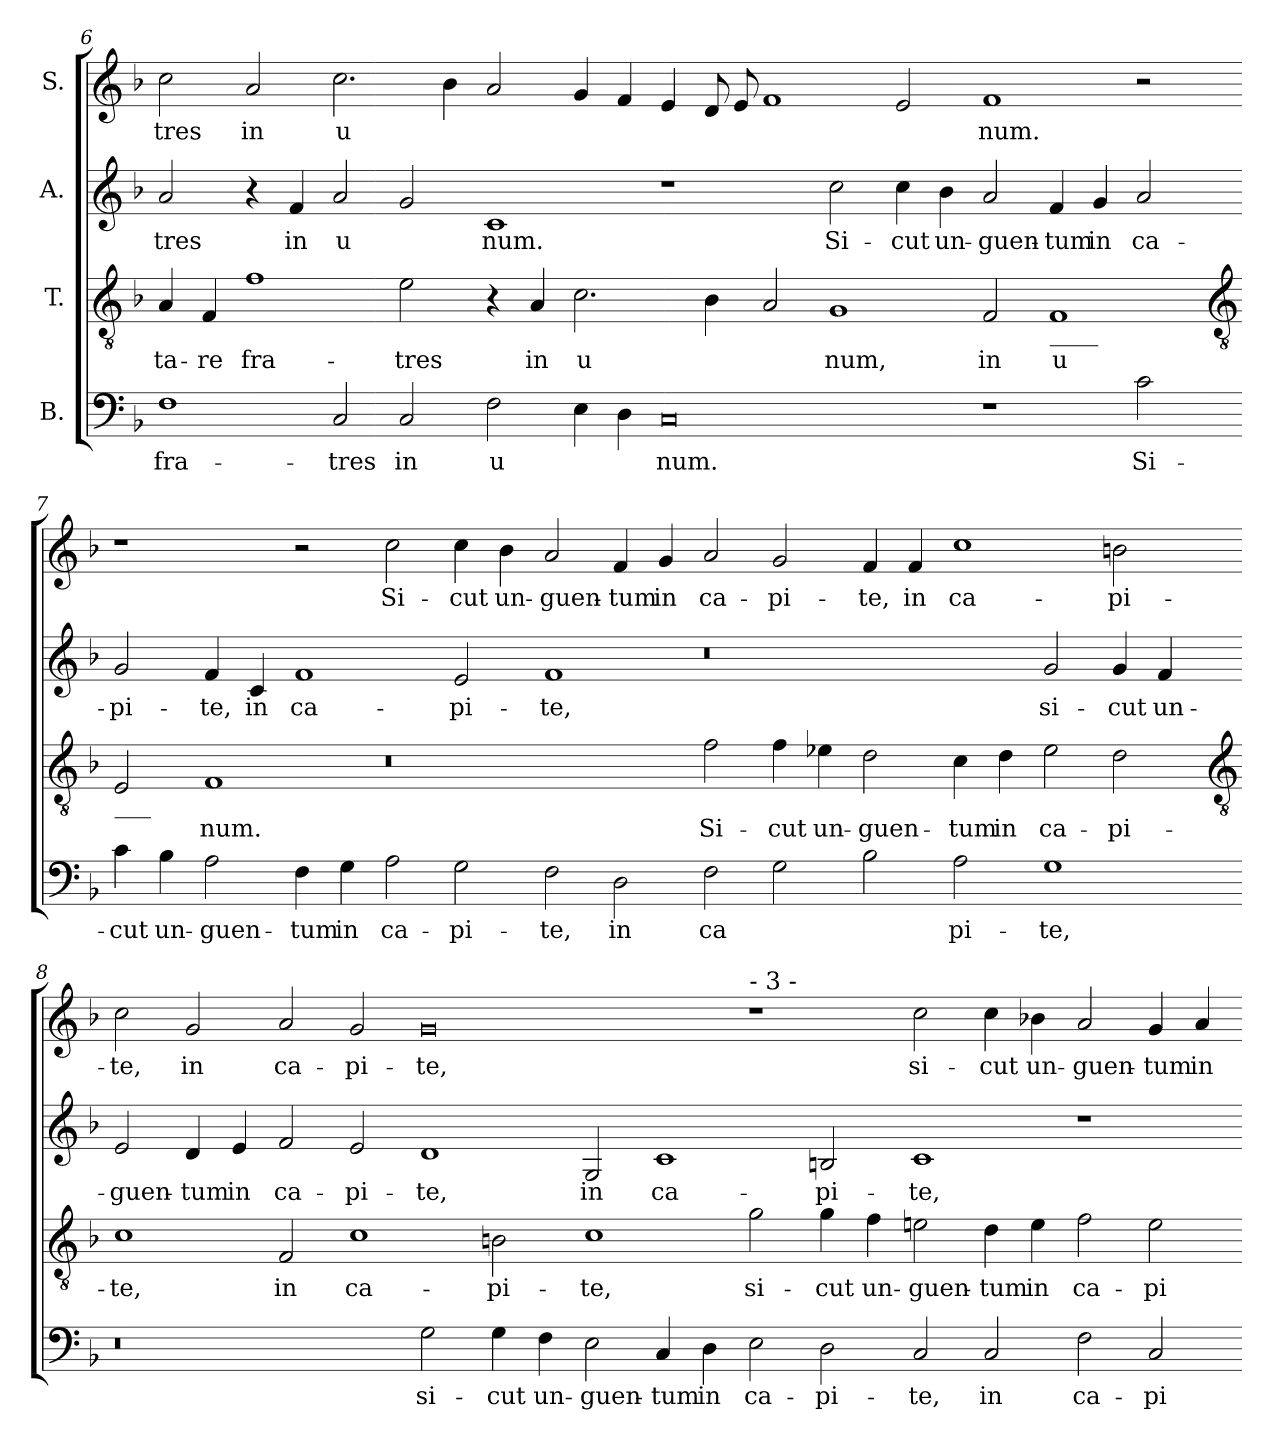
**kern	**text	**kern	**text	**kern	**text	**kern	**text
*part4	*part4	*part3	*part3	*part2	*part2	*part1	*part1
*staff4	*staff4	*staff3	*staff3	*staff2	*staff2	*staff1	*staff1
*I"B.	*	*I"T.	*	*I"A.	*	*I"S.	*
!!LO:LB:g=z
*clefF4	*	*clefGv2	*	*clefG2	*	*clefG2	*
*k[b-]	*	*k[b-]	*	*k[b-]	*	*k[b-]	*
*F:	*	*F:	*	*F:	*	*F:	*
=6	=6	=6	=6	=6	=6	=6	=6
!	!LO:LY:b	!	!LO:LY:b	!	!LO:LY:b	!	!LO:LY:b
1F	fra-	4A	-ta-	2a	-tres	2cc	-tres
!	!	!	!LO:LY:b	!	!	!	!
.	.	4F	-re	.	.	.	.
!	!	!	!LO:LY:b	!	!	!	!LO:LY:b
.	.	1f	fra-	4r	.	2a	in
!	!	!	!	!	!LO:LY:b	!	!
.	.	.	.	4f	in	.	.
!	!LO:LY:b	!	!	!	!LO:LY:b	!	!LO:LY:b
2C	-tres	.	.	2a	u	2.cc	u
!	!LO:LY:b	!	!LO:LY:b	!	!	!	!
2C	in	2e	-tres	2g	.	.	.
.	.	.	.	.	.	4b-	.
!	!LO:LY:b	!	!	!	!LO:LY:b	!	!
2F	u	4r	.	1c	num.	2a	.
!	!	!	!LO:LY:b	!	!	!	!
.	.	4A	in	.	.	.	.
!	!	!	!LO:LY:b	!	!	!	!
4E	.	2.c	u	.	.	4g	.
4D	.	.	.	.	.	4f	.
!	!LO:LY:b	!	!	!	!	!	!
0C	num.	.	.	1r	.	4e	.
.	.	4B-	.	.	.	8d	.
.	.	.	.	.	.	8e	.
.	.	2A	.	.	.	1f	.
!	!	!	!LO:LY:b	!	!LO:LY:b	!	!
.	.	1G	num,	2cc	Si-	.	.
!	!	!	!	!	!LO:LY:b	!	!
.	.	.	.	4cc	-cut	2e	.
!	!	!	!	!	!LO:LY:b	!	!
.	.	.	.	4b-	un-	.	.
!	!	!	!LO:LY:b	!	!LO:LY:b	!	!LO:LY:b
1r	.	2F	in	2a	-guen-	1f	num.
!	!	!LO:TX:b:t=____	!	!	!	!	!
!	!	!	!LO:LY:b	!	!LO:LY:b	!	!
.	.	1F	u	4f	-tum	.	.
!	!	!	!	!	!LO:LY:b	!	!
.	.	.	.	4g	in	.	.
!	!LO:LY:b	!	!	!	!LO:LY:b	!	!
2c	Si-	.	.	2a	ca-	2r	.
!!LO:LB:g=z
=7-	=7-	=7-	=7-	=7-	=7-	=7-	=7-
*	*	*clefGv2	*	*	*	*	*
!	!	!LO:TX:b:t=___	!	!	!	!	!
!	!LO:LY:b	!	!	!	!LO:LY:b	!	!
4c	-cut	2E	.	2g	-pi-	1r	.
!	!LO:LY:b	!	!	!	!	!	!
4B-	un-	.	.	.	.	.	.
!	!LO:LY:b	!	!LO:LY:b	!	!LO:LY:b	!	!
2A	-guen-	1F	num.	4f	-te,	.	.
!	!	!	!	!	!LO:LY:b	!	!
.	.	.	.	4c	in	.	.
!	!LO:LY:b	!	!	!	!LO:LY:b	!	!
4F	-tum	.	.	1f	ca-	2r	.
!	!LO:LY:b	!	!	!	!	!	!
4G	in	.	.	.	.	.	.
!	!LO:LY:b	!	!	!	!	!	!LO:LY:b
2A	ca-	0r	.	.	.	2cc	Si-
!	!LO:LY:b	!	!	!	!LO:LY:b	!	!LO:LY:b
2G	-pi-	.	.	2e	-pi-	4cc	-cut
!	!	!	!	!	!	!	!LO:LY:b
.	.	.	.	.	.	4b-	un-
!	!LO:LY:b	!	!	!	!LO:LY:b	!	!LO:LY:b
2F	-te,	.	.	1f	-te,	2a	-guen-
!	!LO:LY:b	!	!	!	!	!	!LO:LY:b
2D	in	.	.	.	.	4f	-tum
!	!	!	!	!	!	!	!LO:LY:b
.	.	.	.	.	.	4g	in
!	!LO:LY:b	!	!LO:LY:b	!	!	!	!LO:LY:b
2F	ca	2f	Si-	0r	.	2a	ca-
!	!	!	!LO:LY:b	!	!	!	!LO:LY:b
2G	.	4f	-cut	.	.	2g	-pi-
!	!	!	!LO:LY:b	!	!	!	!
.	.	4e-X	un-	.	.	.	.
!	!	!	!LO:LY:b	!	!	!	!LO:LY:b
2B-	.	2d	-guen-	.	.	4f	-te,
!	!	!	!	!	!	!	!LO:LY:b
.	.	.	.	.	.	4f	in
!	!LO:LY:b	!	!LO:LY:b	!	!	!	!LO:LY:b
2A	pi-	4c	-tum	.	.	1cc	ca-
!	!	!	!LO:LY:b	!	!	!	!
.	.	4d	in	.	.	.	.
!	!LO:LY:b	!	!LO:LY:b	!	!LO:LY:b	!	!
1G	-te,	2e-	ca-	2g	si-	.	.
!	!	!	!LO:LY:b	!	!LO:LY:b	!	!LO:LY:b
.	.	2d	-pi-	4g	-cut	2bn	-pi-
!	!	!	!	!	!LO:LY:b	!	!
.	.	.	.	4f	un-	.	.
!!LO:LB:g=z
=8-	=8-	=8-	=8-	=8-	=8-	=8-	=8-
*	*	*clefGv2	*	*	*	*	*
!	!	!	!LO:LY:b	!	!LO:LY:b	!	!LO:LY:b
0r	.	1c	-te,	2e	-guen-	2cc	-te,
!	!	!	!	!	!LO:LY:b	!	!LO:LY:b
.	.	.	.	4d	-tum	2g	in
!	!	!	!	!	!LO:LY:b	!	!
.	.	.	.	4e	in	.	.
!	!	!	!LO:LY:b	!	!LO:LY:b	!	!LO:LY:b
.	.	2F	in	2f	ca-	2a	ca-
!	!	!	!LO:LY:b	!	!LO:LY:b	!	!LO:LY:b
.	.	1c	ca-	2e	-pi-	2g	-pi-
!	!LO:LY:b	!	!	!	!LO:LY:b	!	!LO:LY:b
2G	si-	.	.	1d	-te,	0g	-te,
!	!LO:LY:b	!	!LO:LY:b	!	!	!	!
4G	-cut	2Bn	-pi-	.	.	.	.
!	!LO:LY:b	!	!	!	!	!	!
4F	un-	.	.	.	.	.	.
!	!LO:LY:b	!	!LO:LY:b	!	!LO:LY:b	!	!
2E	-guen-	1c	-te,	2G	in	.	.
!	!LO:LY:b	!	!	!	!LO:LY:b	!	!
4C	-tum	.	.	1c	ca-	.	.
!	!LO:LY:b	!	!	!	!	!	!
4D	in	.	.	.	.	.	.
!	!	!	!	!	!	!LO:TX:a:t=- 3 -	!
!	!LO:LY:b	!	!LO:LY:b	!	!	!	!
2E	ca-	2g	si-	.	.	1r	.
!	!LO:LY:b	!	!LO:LY:b	!	!LO:LY:b	!	!
2D	-pi-	4g	-cut	2Bn	-pi-	.	.
!	!	!	!LO:LY:b	!	!	!	!
.	.	4f	un-	.	.	.	.
!	!LO:LY:b	!	!LO:LY:b	!	!LO:LY:b	!	!LO:LY:b
2C	-te,	2e	-guen-	1c	-te,	2cc	si-
!	!LO:LY:b	!	!LO:LY:b	!	!	!	!LO:LY:b
2C	in	4d	-tum	.	.	4cc	-cut
!	!	!	!LO:LY:b	!	!	!	!LO:LY:b
.	.	4e	in	.	.	4b-	un-
!	!LO:LY:b	!	!LO:LY:b	!	!	!	!LO:LY:b
2F	ca-	2f	ca-	1r	.	2a	-guen-
!	!LO:LY:b	!	!LO:LY:b	!	!	!	!LO:LY:b
2C	-pi-	2e	-pi-	.	.	4g	-tum
!	!	!	!	!	!	!	!LO:LY:b
.	.	.	.	.	.	4a	in
=-	=-	=-	=-	=-	=-	=-	=-
*-	*-	*-	*-	*-	*-	*-	*-
